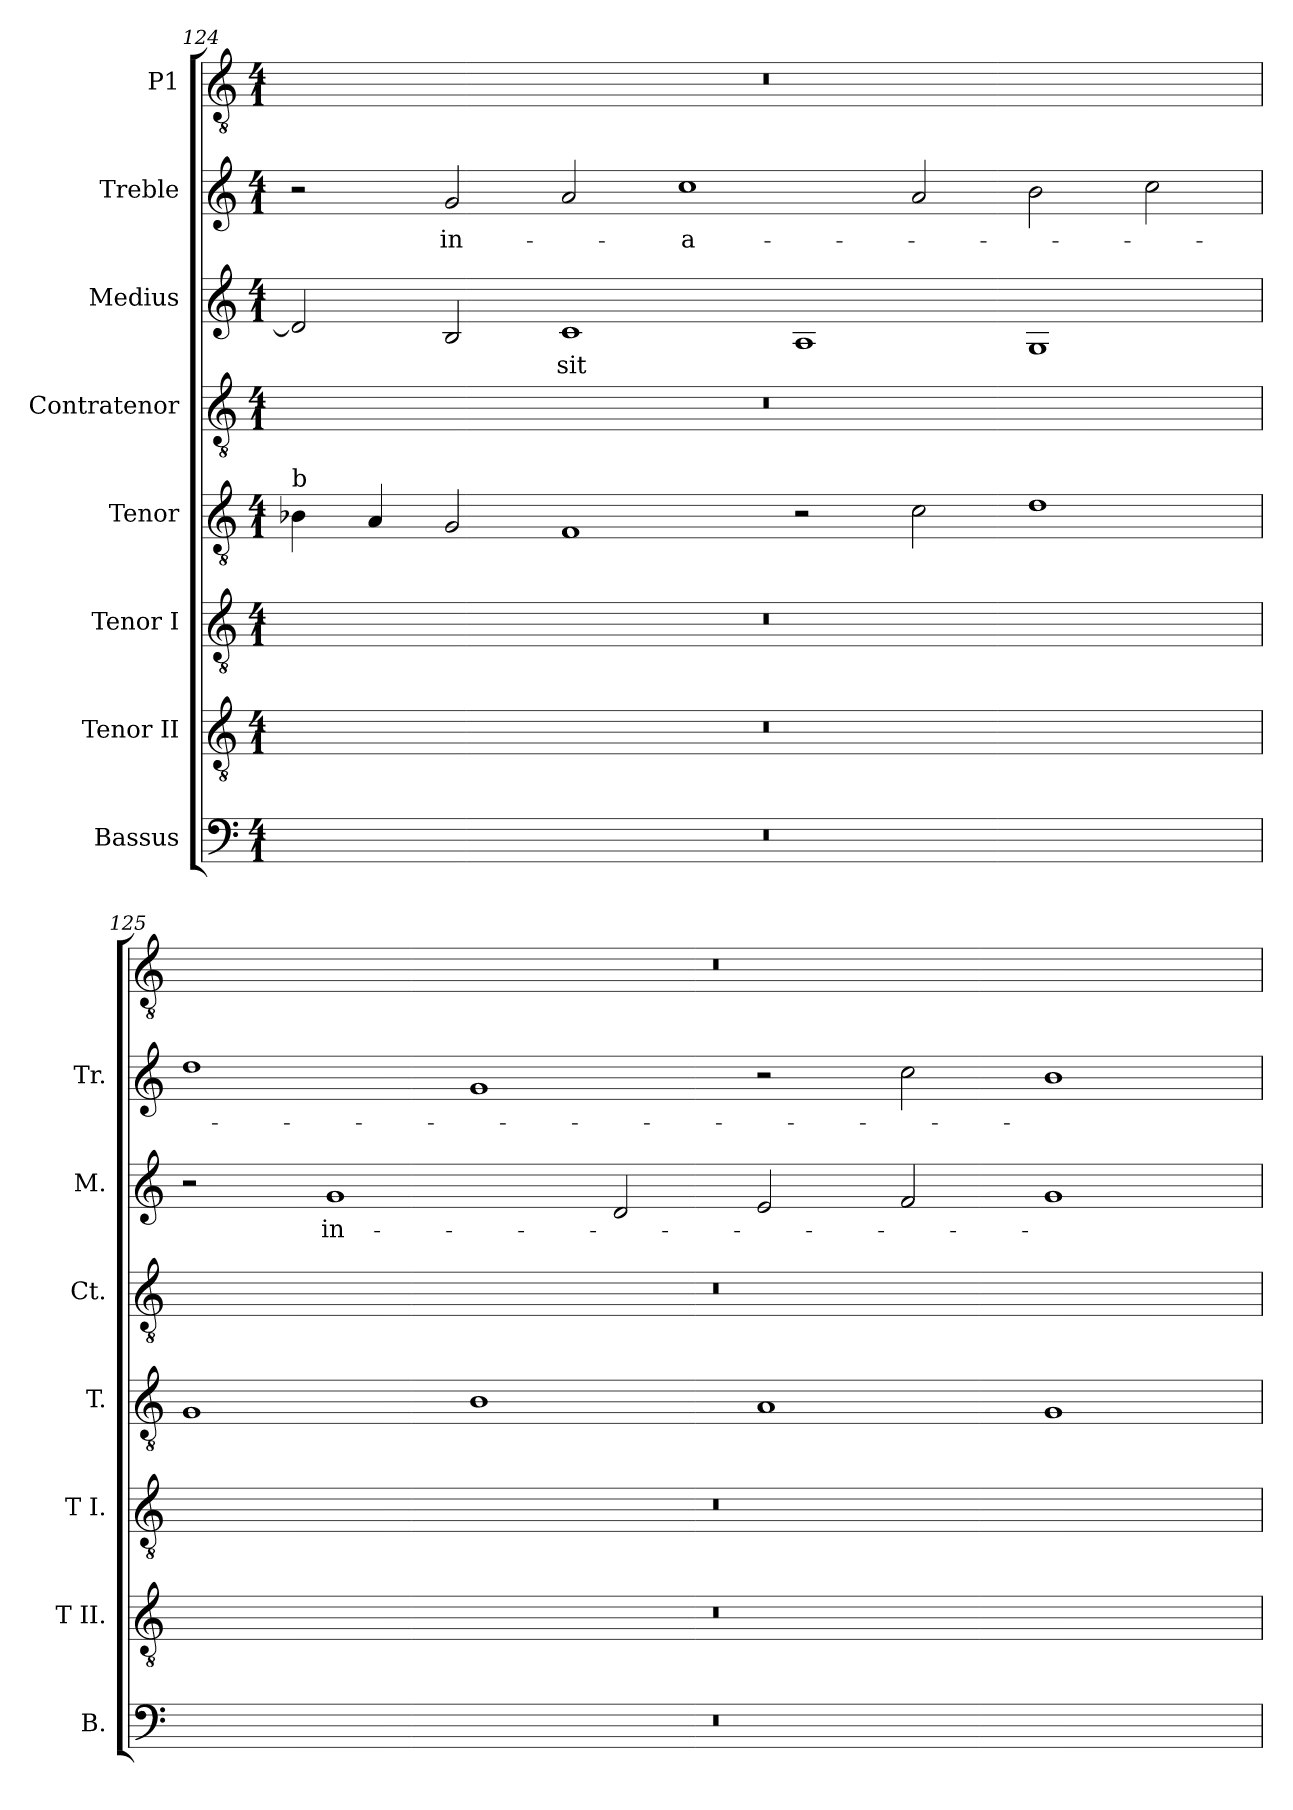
**kern	**kern	**kern	**kern	**kern	**kern	**text	**kern	**text	**kern
*part8	*part7	*part6	*part5	*part4	*part3	*part3	*part2	*part2	*part1
*staff8	*staff7	*staff6	*staff5	*staff4	*staff3	*staff3	*staff2	*staff2	*staff1
*I"Bassus	*I"Tenor II	*I"Tenor I	*I"Tenor	*I"Contratenor	*I"Medius	*	*I"Treble	*	*I"P1
*I'B.	*I'T II.	*I'T I.	*I'T.	*I'Ct.	*I'M.	*	*I'Tr.	*	*
!!LO:LB:g=z
*clefF4	*clefGv2	*clefGv2	*clefGv2	*clefGv2	*clefG2	*	*clefG2	*	*clefGv2
*	*ITrd7c12	*ITrd7c12	*ITrd7c12	*ITrd7c12	*	*	*	*	*ITrd7c12
*k[]	*k[]	*k[]	*k[]	*k[]	*k[]	*	*k[]	*	*k[]
*C:	*C:	*C:	*C:	*C:	*C:	*	*C:	*	*C:
*M4/1	*M4/1	*M4/1	*M4/1	*M4/1	*M4/1	*	*M4/1	*	*M4/1
=124	=124	=124	=124	=124	=124	=124	=124	=124	=124
!	!	!	!LO:TX:a:t=b	!	!	!	!	!	!
!LO:N:vis=1	!LO:N:vis=1	!LO:N:vis=1	!	!LO:N:vis=1	!	!	!	!	!LO:N:vis=1
00r	00r	00r	4BB-i\	00r	2di/]	.	2r	.	00r
.	.	.	4AAi/	.	.	.	.	.	.
!	!	!	!	!	!	!	!	!LO:LY:b:color=#000000	!
.	.	.	2GGi/	.	2Bi/	.	2gi/	in-	.
!	!	!	!	!	!	!LO:LY:b:color=#000000	!	!	!
.	.	.	1FFi	.	1ci	-sit	2ai/	.	.
!	!	!	!	!	!	!	!	!LO:LY:b:color=#000000	!
.	.	.	.	.	.	.	1cci	-a-	.
.	.	.	2r	.	1Ai	.	.	.	.
.	.	.	2Ci\	.	.	.	2ai/	.	.
.	.	.	1Di	.	1Gi	.	2bi\	.	.
.	.	.	.	.	.	.	2cci\	.	.
=125`	=125`	=125`	=125`	=125`	=125`	=125`	=125`	=125`	=125`
!LO:N:vis=1	!LO:N:vis=1	!LO:N:vis=1	!	!LO:N:vis=1	!	!	!	!	!LO:N:vis=1
00r	00r	00r	1GGi	00r	2r	.	1ddi	.	00r
!	!	!	!	!	!	!LO:LY:b:color=#000000	!	!	!
.	.	.	.	.	1gi	in-	.	.	.
.	.	.	1BBi	.	.	.	1gi	.	.
.	.	.	.	.	2di/	.	.	.	.
.	.	.	1AAi	.	2ei/	.	2r	.	.
.	.	.	.	.	2fi/	.	2cci\	.	.
.	.	.	1GGi	.	1gi	.	1bi	.	.
=`	=`	=`	=`	=`	=`	=`	=`	=`	=`
*-	*-	*-	*-	*-	*-	*-	*-	*-	*-
